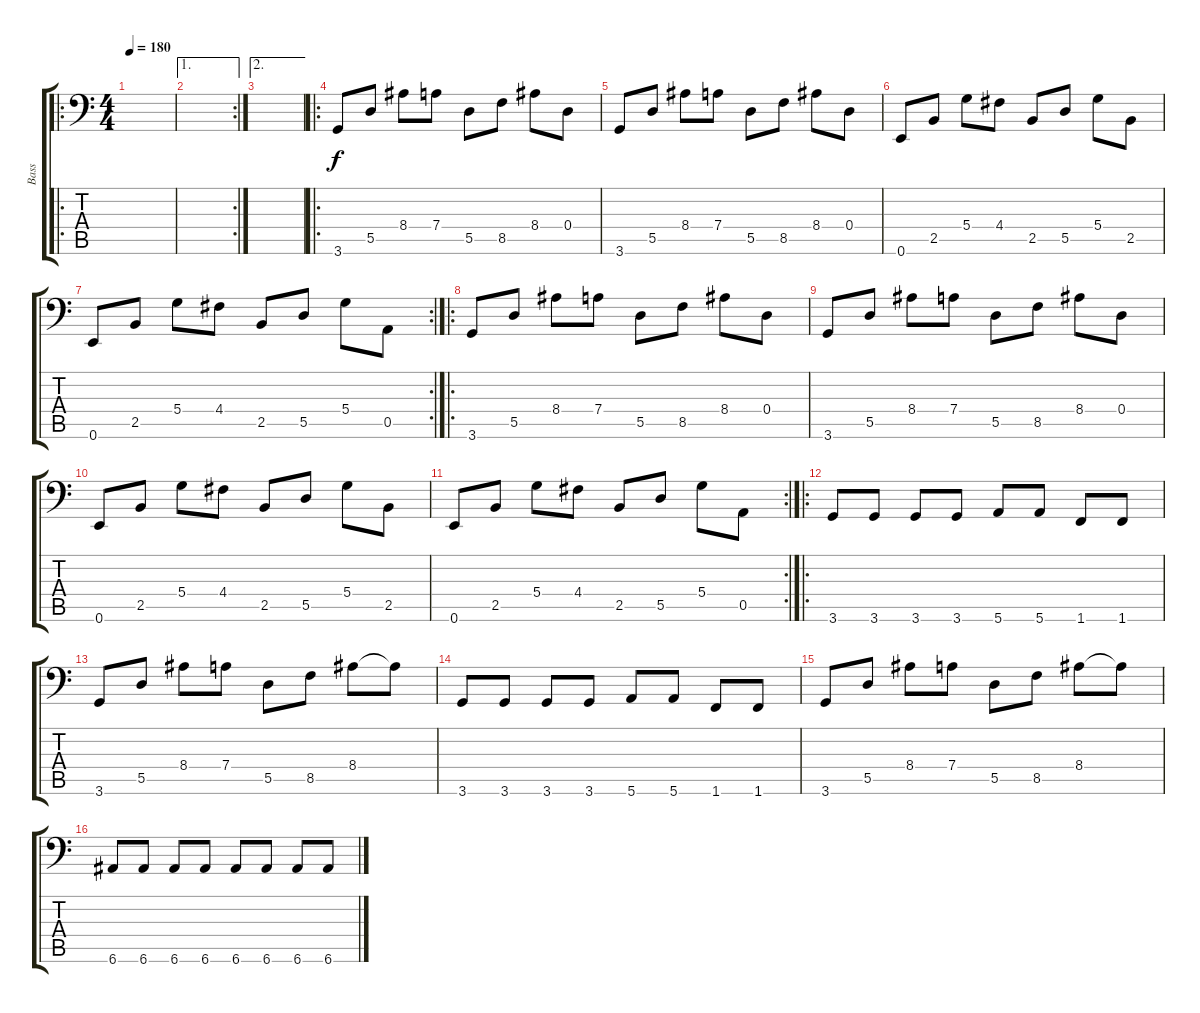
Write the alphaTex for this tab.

\track ("Bass" "Bass") {instrument electricbassfinger}
\staff {score tabs}
\tuning (E3 B2 G2 D2 A1 E1) {hide}
\ro
\ts (4 4)
\tempo 180
\clef f4
\ks c
|
\ae 1
\rc 2
|
\ae 2
|
\ro
3.6.8 5.5.8 8.4.8 7.4.8 5.5.8 8.5.8 8.4.8 0.4.8 |
3.6.8 5.5.8 8.4.8 7.4.8 5.5.8 8.5.8 8.4.8 0.4.8 |
0.6.8 2.5.8 5.4.8 4.4.8 2.5.8 5.5.8 5.4.8 2.5.8 |
\rc 2
0.6.8 2.5.8 5.4.8 4.4.8 2.5.8 5.5.8 5.4.8 0.5.8 |
\ro
3.6.8 5.5.8 8.4.8 7.4.8 5.5.8 8.5.8 8.4.8 0.4.8 |
3.6.8 5.5.8 8.4.8 7.4.8 5.5.8 8.5.8 8.4.8 0.4.8 |
0.6.8 2.5.8 5.4.8 4.4.8 2.5.8 5.5.8 5.4.8 2.5.8 |
\rc 2
0.6.8 2.5.8 5.4.8 4.4.8 2.5.8 5.5.8 5.4.8 0.5.8 |
\ro
3.6.8 3.6.8 3.6.8 3.6.8 5.6.8 5.6.8 1.6.8 1.6.8 |
3.6.8 5.5.8 8.4.8 7.4.8 5.5.8 8.5.8 8.4.8 8.4{t}.8 |
3.6.8 3.6.8 3.6.8 3.6.8 5.6.8 5.6.8 1.6.8 1.6.8 |
3.6.8 5.5.8 8.4.8 7.4.8 5.5.8 8.5.8 8.4.8 8.4{t}.8 |
6.6.8 6.6.8 6.6.8 6.6.8 6.6.8 6.6.8 6.6.8 6.6.8
